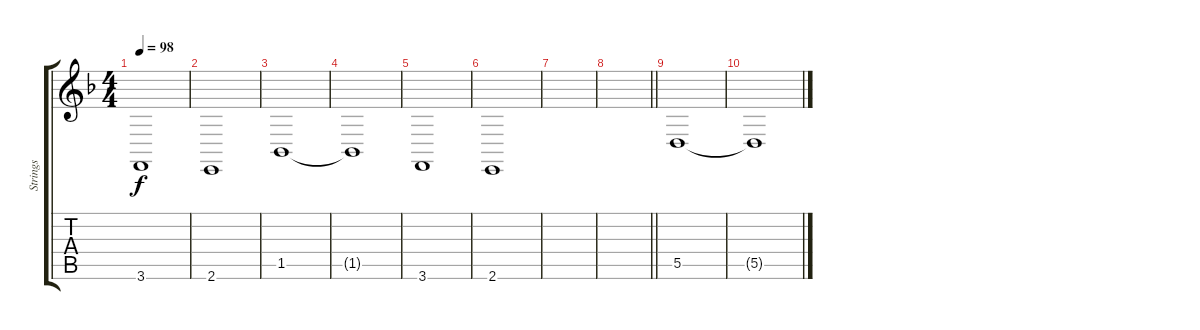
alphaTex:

\track ("Strings" "Strings") {instrument stringensemble2}
\staff {score tabs}
\tuning (E4 B3 G3 D3 A2 D2) {hide}
\ts (4 4)
\tempo 98
\clef g2
\ks f
3.6.1{dy f} |
2.6.1 |
1.5.1 |
1.5{t}.1 |
3.6.1 |
2.6.1 |
|
\barLineRight lightlight
|
5.5.1{volume 0} |
5.5{t}.1
